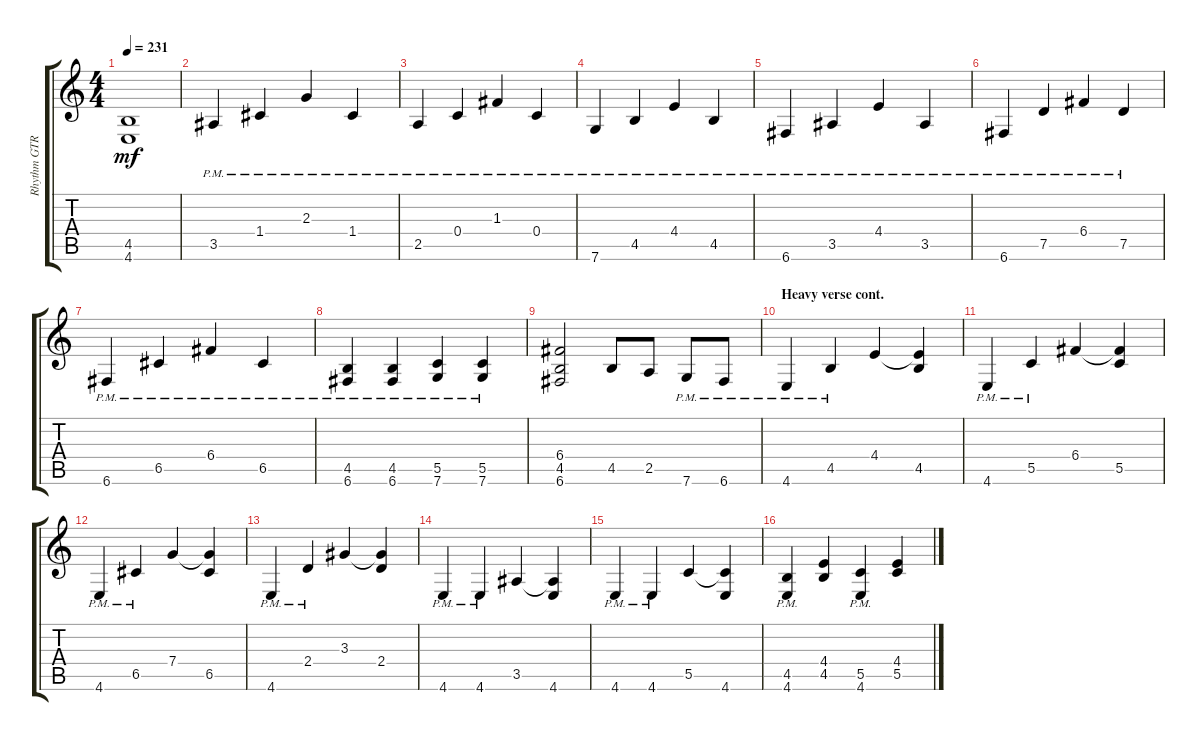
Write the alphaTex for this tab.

\track ("Rhythm GTR 2" "Rhythm GTR") {instrument distortionguitar}
\staff {score tabs}
\tuning (D4 A3 F3 C3 G2 C2) {hide}
\ts (4 4)
\tempo 231
\clef g2
\ks aminor
(4.5 4.6).1{dy mf} |
3.5{pm}.4 1.4{pm}.4 2.3{pm}.4 1.4{pm}.4 |
2.5{pm}.4 0.4{pm}.4 1.3{pm}.4 0.4{pm}.4 |
7.6{pm}.4 4.5{pm}.4 4.4{pm}.4 4.5{pm}.4 |
6.6{pm}.4 3.5{pm}.4 4.4{pm}.4 3.5{pm}.4 |
6.6{pm}.4 7.5{pm}.4 6.4{pm}.4 7.5{pm}.4 |
6.6{pm}.4 6.5{pm}.4 6.4{pm}.4 6.5{pm}.4 |
(4.5{pm} 6.6{pm}).4 (4.5{pm} 6.6{pm}).4 (5.5{pm} 7.6{pm}).4 (5.5{pm} 7.6{pm}).4 |
(6.4 4.5 6.6).2 4.5.8 2.5.8 7.6{pm}.8 6.6{pm}.8 |
\section ("" "Heavy verse cont.")
4.6{pm}.4 4.5{pm}.4 4.4.4 (4.4{t} 4.5).4 |
4.6{pm}.4 5.5{pm}.4 6.4.4 (6.4{t} 5.5).4 |
4.6{pm}.4 6.5{pm}.4 7.4.4 (7.4{t} 6.5).4 |
4.6{pm}.4 2.4{pm}.4 3.3.4 (3.3{t} 2.4).4 |
4.6{pm}.4 4.6{pm}.4 3.5.4 (3.5{t} 4.6).4 |
4.6{pm}.4 4.6{pm}.4 5.5.4 (5.5{t} 4.6).4 |
(4.5{pm} 4.6{pm}).4 (4.4 4.5).4 (5.5{pm} 4.6{pm}).4 (4.4 5.5).4
